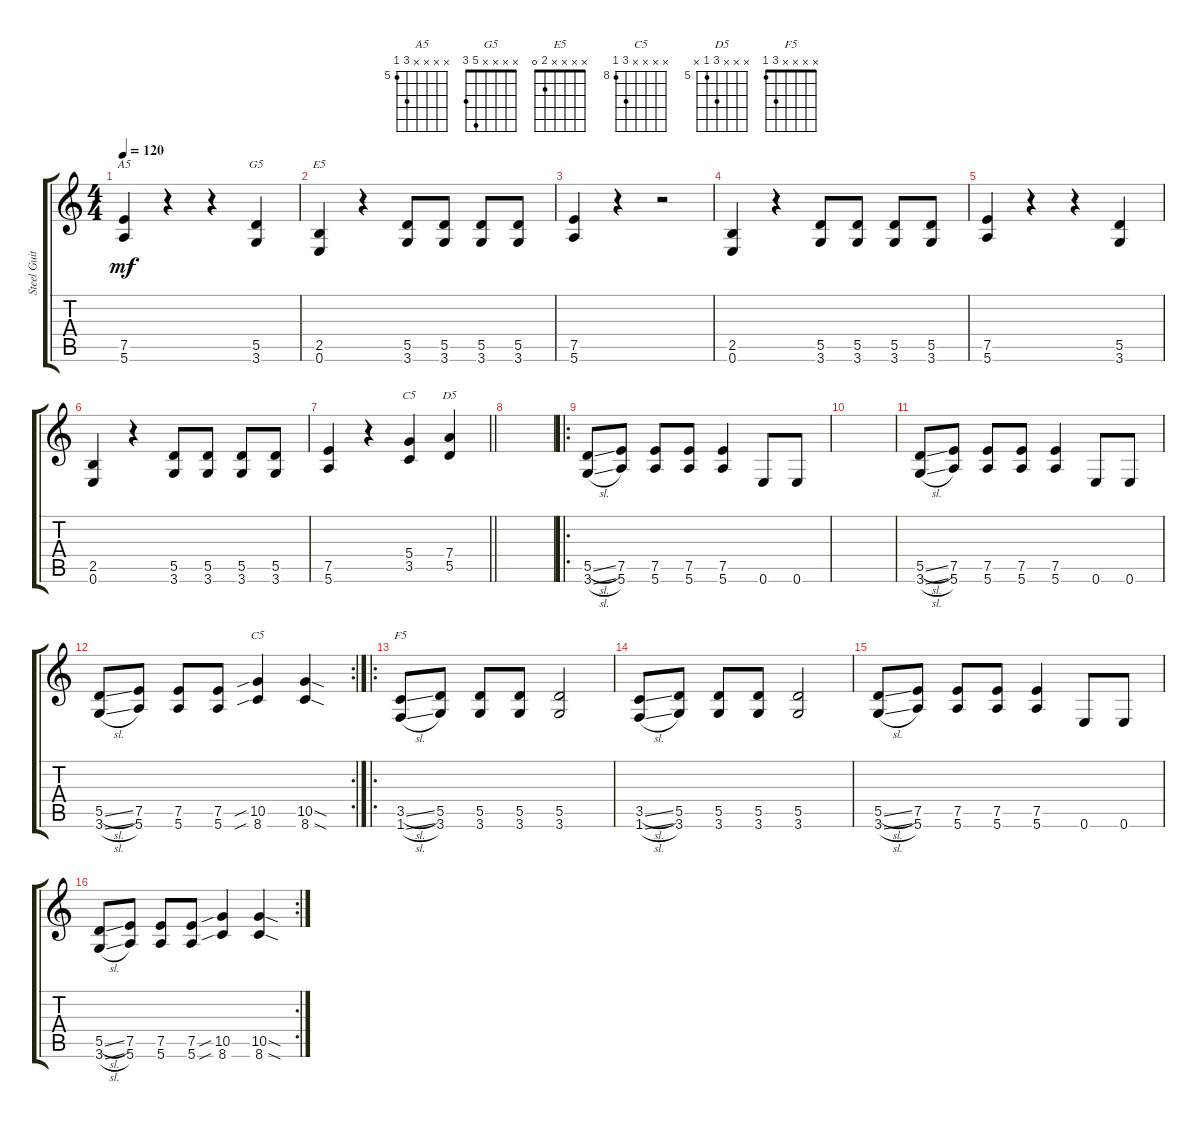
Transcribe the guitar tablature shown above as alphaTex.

\track ("Steel Guitar" "Steel Guit") {instrument acousticguitarsteel}
\staff {score tabs}
\tuning (E4 B3 G3 D3 A2 E2) {hide}
\chord ("A5" x x x x 7 5) {firstfret 5}
\chord ("G5" x x x x 5 3)
\chord ("E5" x x x x 2 0)
\chord ("C5" x x x 5 3 x)
\chord ("D5" x x x 7 5 x) {firstfret 5}
\chord ("C5" x x x x 10 8) {firstfret 8}
\chord ("F5" x x x x 3 1)
\ts (4 4)
\tempo 120
\clef g2
\ks c
(7.5 5.6).4{ch "A5" dy mf} r.4 r.4 (5.5 3.6).4{ch "G5"} |
(2.5 0.6).4{ch "E5"} r.4 (5.5 3.6).8 (5.5 3.6).8 (5.5 3.6).8 (5.5 3.6).8 |
(7.5 5.6).4 r.4 r.2 |
(2.5 0.6).4{txt ""} r.4 (5.5 3.6).8 (5.5 3.6).8 (5.5 3.6).8 (5.5 3.6).8 |
(7.5 5.6).4 r.4 r.4 (5.5 3.6).4 |
(2.5 0.6).4 r.4 (5.5 3.6).8 (5.5 3.6).8 (5.5 3.6).8 (5.5 3.6).8 |
\barLineRight lightlight
(7.5 5.6).4 r.4 (5.4 3.5).4{ch "C5"} (7.4 5.5).4{ch "D5"} |
\section ("" "")
|
\ro
(5.5{sl} 3.6{sl}).8 (7.5 5.6).8 (7.5 5.6).8 (7.5 5.6).8 (7.5 5.6).4 0.6.8 0.6.8 |
|
(5.5{sl} 3.6{sl}).8 (7.5 5.6).8 (7.5 5.6).8 (7.5 5.6).8 (7.5 5.6).4 0.6.8 0.6.8 |
\rc 2
(5.5{sl} 3.6{sl}).8 (7.5 5.6).8 (7.5 5.6).8 (7.5 5.6).8 (10.5{sib} 8.6{sib}).4{ch "C5"} (10.5{sod} 8.6{sod}).4 |
\ro
(3.5{sl} 1.6{sl}).8{ch "F5"} (5.5 3.6).8 (5.5 3.6).8 (5.5 3.6).8 (5.5 3.6).2 |
(3.5{sl} 1.6{sl}).8 (5.5 3.6).8 (5.5 3.6).8 (5.5 3.6).8 (5.5 3.6).2 |
(5.5{sl} 3.6{sl}).8 (7.5 5.6).8 (7.5 5.6).8 (7.5 5.6).8 (7.5 5.6).4 0.6.8 0.6.8 |
\rc 2
(5.5{sl} 3.6{sl}).8 (7.5 5.6).8 (7.5 5.6).8 (7.5 5.6).8 (10.5{sib} 8.6{sib}).4 (10.5{sod} 8.6{sod}).4
